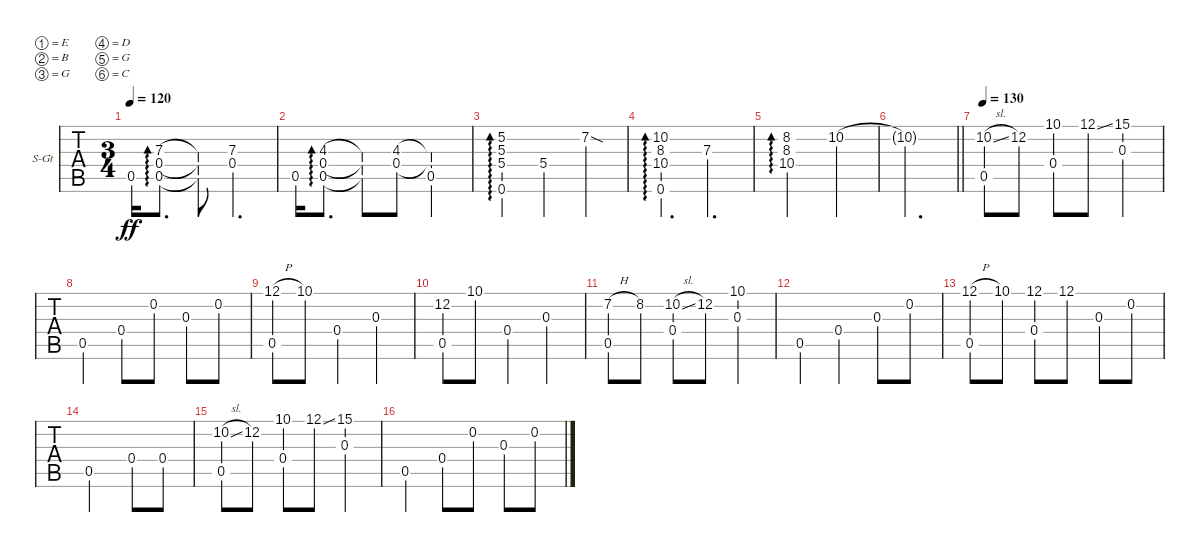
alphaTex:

\bracketExtendMode groupsimilarinstruments
\firstSystemTrackNameOrientation horizontal
\otherSystemsTrackNameOrientation horizontal
\track ("Piste 1" "S-Gt") {instrument acousticguitarsteel}
\staff {tabs}
\tuning (E4 B3 G3 D3 G2 C2)
\ts (3 4)
\tempo 120
\clef g2
\ks c
0.5.16{dy ff} (0.5 0.4 7.3).8{d ad 0} (7.3{t} 0.4{t} 0.5{t}).8 (7.3 0.4).4{d} |
0.5.16 (0.5 0.4 4.3).8{d ad 0} (4.3{t} 0.4{t} 0.5{t}).8 (4.3 0.4).8 (0.5 0.4{t} 4.3{t}).4 |
(0.6 5.4 5.3 5.2).4{ad 0} 5.4.4 7.2{sod}.4 |
(0.6 10.4 8.3 10.2).4{d ad 0} 7.3.4{d} |
(8.2 8.3 10.4).2{ad 0} 10.2.4 |
\barLineRight lightlight
10.2{t}.2{d} |
\tempo 130
(0.5 10.2{sl}).8 12.2.8 (10.1 0.4).8 12.1{ss}.8 (15.1 0.3).4 |
0.5.4 0.4.8 0.2.8 0.3.8 0.2.8 |
(12.1{h} 0.5).8 10.1.8 0.4.4 0.3.4 |
(12.2 0.5).8 10.1.8 0.4.4 0.3.4 |
(7.2{h} 0.5).8 8.2.8 (10.2{sl} 0.4).8 12.2.8 (0.3 10.1).4 |
0.5.4 0.4.4 0.3.8 0.2.8 |
(12.1{h} 0.5).8 10.1.8 (12.1 0.4).8 12.1.8 0.3.8 0.2.8 |
0.5.2 0.4.8 0.4.8 |
(0.5 10.2{sl}).8 12.2.8 (10.1 0.4).8 12.1{ss}.8 (15.1 0.3).4 |
0.5.4 0.4.8 0.2.8 0.3.8 0.2.8
